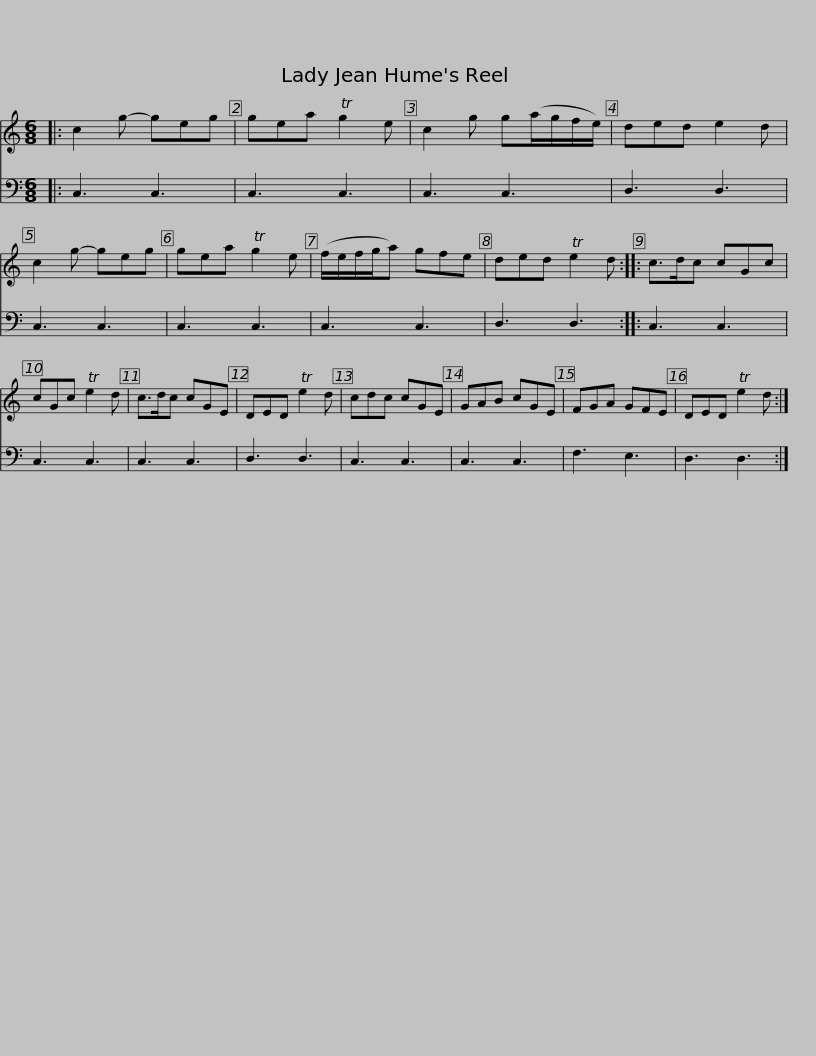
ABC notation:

X:1
%%score 1 2
L:1/8
M:6/8
I:linebreak $
K:C
V:1 treble
V:2 bass
V:1
|: c2 g- geg | gea Tg2 e | c2 g g(a/g/f/e/) | ded e2 d | c2 g- geg | %5
 gea Tg2 e | (f/e/f/g/a) gfe |$ ded Te2 d :: c>dc cGc | cGc Te2 d | %10
 c>dc cGE | DED Te2 d | cdc cGE | GAB cGE | FGA GFE |$ %15
 DED Te2 d :| %16
V:2
|: C,3 C,3 | C,3 C,3 | C,3 C,3 | D,3 D,3 | C,3 C,3 | %5
 C,3 C,3 | C,3 C,3 |$ D,3 D,3 :: C,3 C,3 | C,3 C,3 | %10
 C,3 C,3 | D,3 D,3 | C,3 C,3 | C,3 C,3 | F,3 E,3 |$ %15
 D,3 D,3 :| %16
